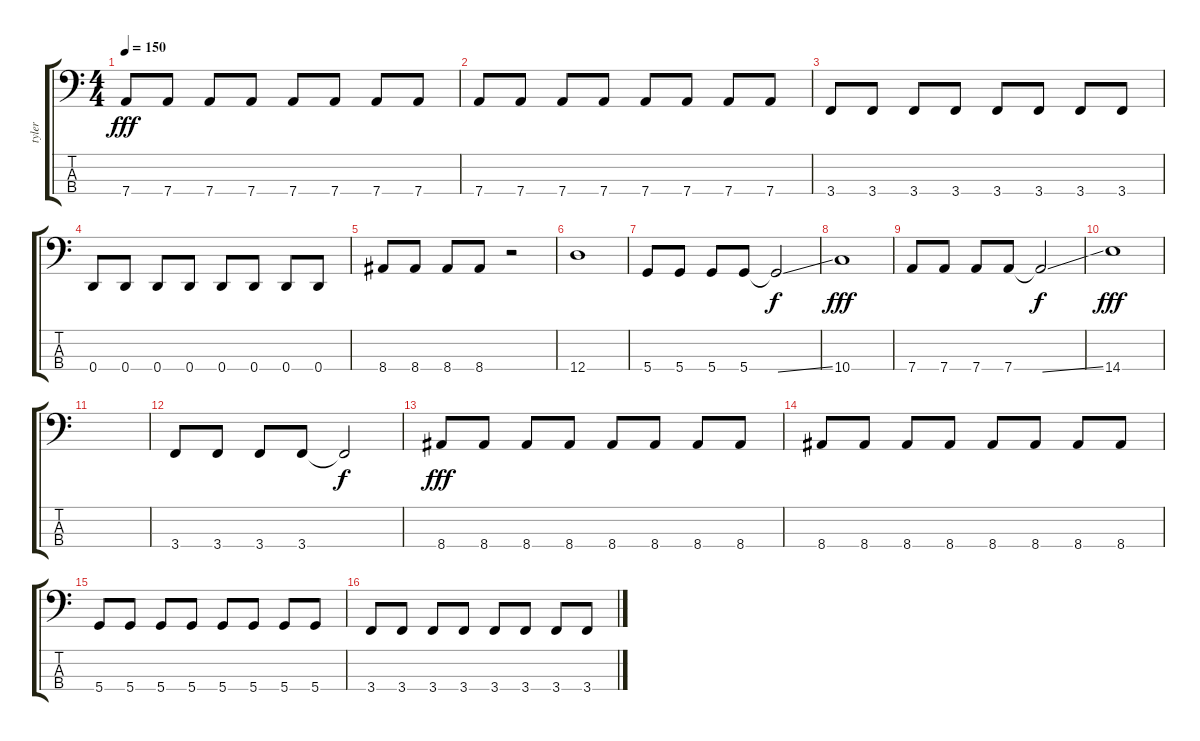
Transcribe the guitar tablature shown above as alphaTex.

\track ("tyler" "tyler") {instrument electricbassfinger}
\staff {score tabs}
\tuning (G2 D2 A1 D1) {hide}
\ts (4 4)
\tempo 150
\clef f4
\ks c
7.4.8{dy fff} 7.4.8 7.4.8 7.4.8 7.4.8 7.4.8 7.4.8 7.4.8 |
7.4.8 7.4.8 7.4.8 7.4.8 7.4.8 7.4.8 7.4.8 7.4.8 |
3.4.8 3.4.8 3.4.8 3.4.8 3.4.8 3.4.8 3.4.8 3.4.8 |
0.4.8 0.4.8 0.4.8 0.4.8 0.4.8 0.4.8 0.4.8 0.4.8 |
8.4.8 8.4.8 8.4.8 8.4.8 r.2 |
12.4.1 |
5.4.8 5.4.8 5.4.8 5.4.8 5.4{ss t}.2{dy f} |
10.4.1{dy fff} |
7.4.8 7.4.8 7.4.8 7.4.8 7.4{ss t}.2{dy f} |
14.4.1{dy fff} |
|
3.4.8 3.4.8 3.4.8 3.4.8 3.4{t}.2{dy f} |
8.4.8{dy fff} 8.4.8 8.4.8 8.4.8 8.4.8 8.4.8 8.4.8 8.4.8 |
8.4.8 8.4.8 8.4.8 8.4.8 8.4.8 8.4.8 8.4.8 8.4.8 |
5.4.8 5.4.8 5.4.8 5.4.8 5.4.8 5.4.8 5.4.8 5.4.8 |
3.4.8 3.4.8 3.4.8 3.4.8 3.4.8 3.4.8 3.4.8 3.4.8
